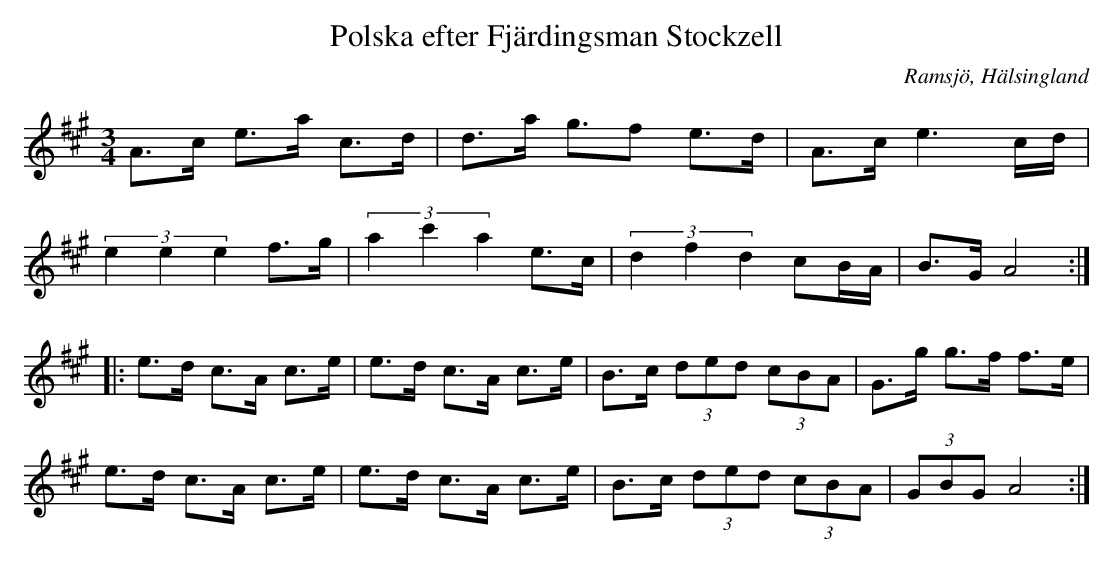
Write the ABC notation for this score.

X:1
T:Polska efter Fjärdingsman Stockzell
O: Ramsjö, Hälsingland
M:3/4
L:1/8
K:A
A>c e>a /c>/d |/d>a /g>f2 /e>/d| A>c e3 c/d/ |
(3e2 e2 e2 f>g | (3a2 c'2 a2 e>c | (3d2 f2 d2 cB/A/ | B>G A4 :|
|: e>d c>A c>e | e>d c>A c>e | B>c (3ded (3cBA | G>g g>f f>e |
e>d c>A c>e | e>d c>A c>e | B>c (3ded (3cBA | (3GBG A4 :|]
